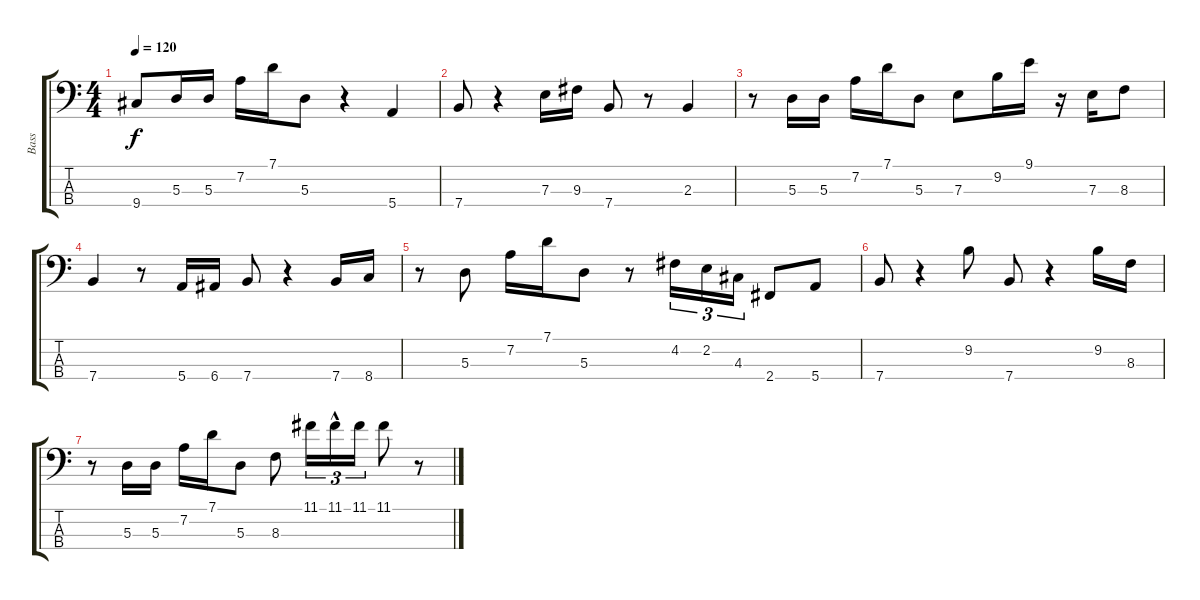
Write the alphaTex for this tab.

\track ("Bass" "Bass") {instrument electricbassfinger}
\staff {score tabs}
\tuning (G2 D2 A1 E1) {hide}
\ts (4 4)
\tempo 120
\clef f4
\ks c
9.4{t}.8{dy f} 5.3.16 5.3.16 7.2.16 7.1.16 5.3.8 r.4 5.4.4 |
7.4.8 r.4 7.3.16 9.3.16 7.4.8 r.8 2.3.4 |
r.8 5.3.16 5.3.16 7.2.16 7.1.16 5.3.8 7.3.8 9.2.16 9.1.16 r.16 7.3.16 8.3.8 |
7.4.4 r.8 5.4.16 6.4.16 7.4.8 r.4 7.4.16 8.4.16 |
r.8 5.3.8 7.2.16 7.1.16 5.3.8 r.8 4.2.16{tu (3 2)} 2.2.16{tu (3 2)} 4.3.16{tu (3 2)} 2.4.8 5.4.8 |
7.4.8 r.4 9.2.8 7.4.8 r.4 9.2.16 8.3.16 |
r.8 5.3.16 5.3.16 7.2.16 7.1.16 5.3.8 8.3.8 11.1.16{tu (3 2)} 11.1{hac}.16{tu (3 2)} 11.1.16{tu (3 2)} 11.1.8 r.8
